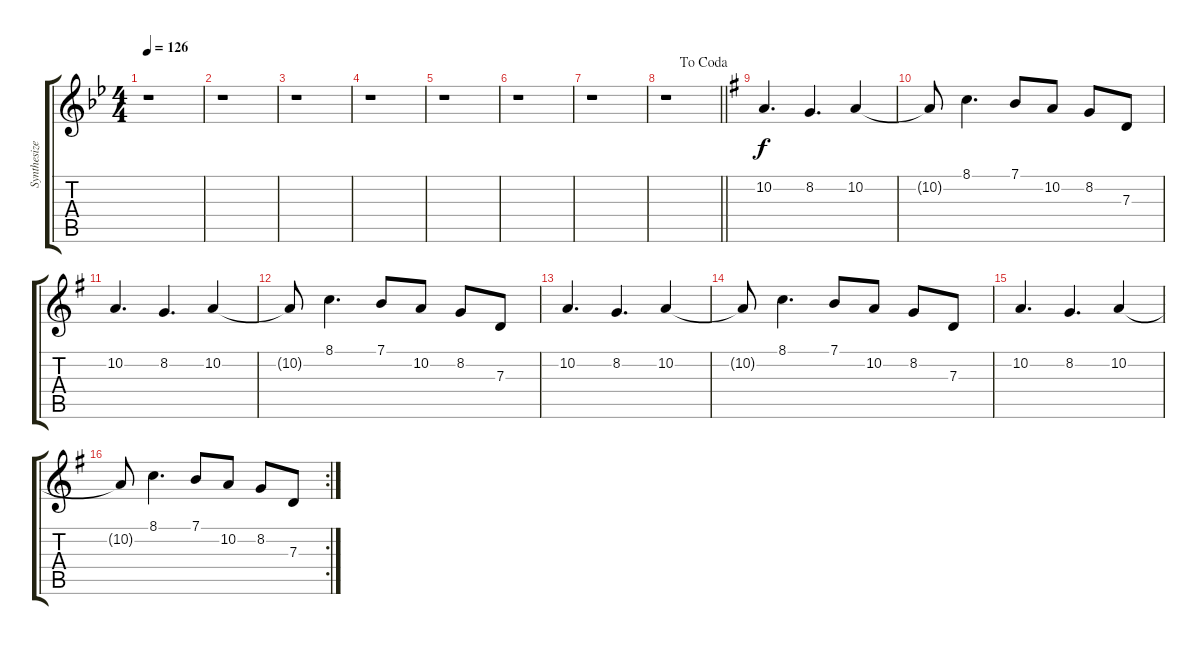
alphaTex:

\track ("Synthesizer" "Synthesize") {instrument synthstrings1}
\staff {score tabs}
\tuning (E4 B3 G3 D3 A2 E2) {hide}
\ts (4 4)
\tempo 126
\clef g2
\ks bb
r.1{dy f} |
r.1 |
r.1 |
r.1 |
r.1 |
r.1 |
r.1 |
\jump dacoda
\barLineRight lightlight
r.1 |
\ks g
10.2.4{d} 8.2.4{d} 10.2.4 |
10.2{t}.8 8.1.4{d} 7.1.8 10.2.8 8.2.8 7.3.8 |
10.2.4{d} 8.2.4{d} 10.2.4 |
10.2{t}.8 8.1.4{d} 7.1.8 10.2.8 8.2.8 7.3.8 |
10.2.4{d} 8.2.4{d} 10.2.4 |
10.2{t}.8 8.1.4{d} 7.1.8 10.2.8 8.2.8 7.3.8 |
10.2.4{d} 8.2.4{d} 10.2.4 |
\rc 2
10.2{t}.8 8.1.4{d} 7.1.8 10.2.8 8.2.8 7.3.8
